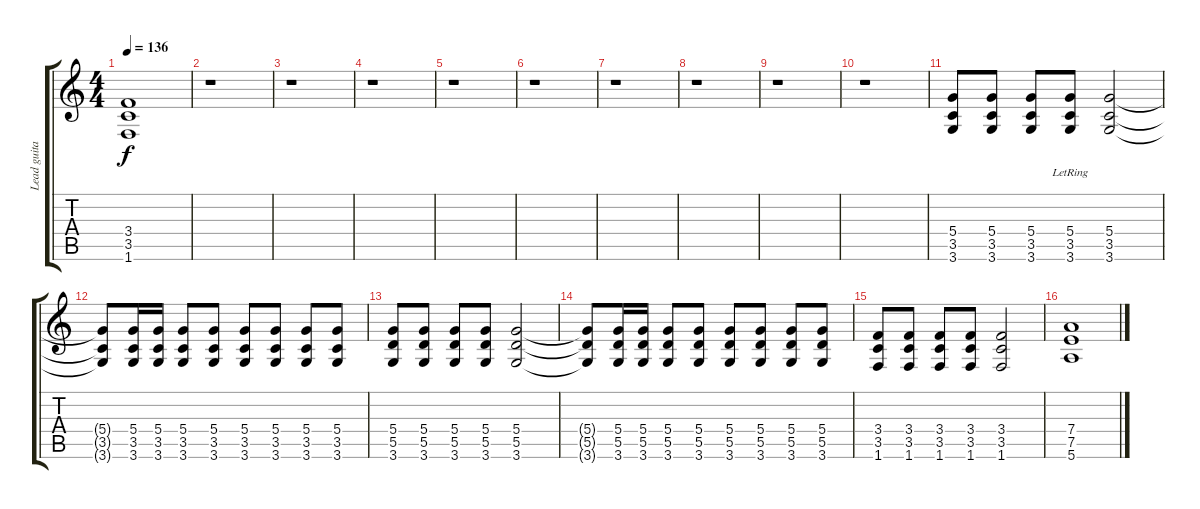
\track ("Lead guitar" "Lead guita") {instrument overdrivenguitar}
\staff {score tabs}
\tuning (E4 B3 G3 D3 A2 E2) {hide}
\ts (4 4)
\tempo 136
\clef g2
\ks c
(3.4{t} 3.5{t} 1.6{t}).1{dy f} |
r.1 |
r.1{volume 14} |
r.1 |
r.1 |
r.1 |
r.1 |
r.1 |
r.1 |
r.1 |
(5.4 3.5 3.6).8 (5.4 3.5 3.6).8 (5.4 3.5 3.6).8 (5.4{lr} 3.5{lr} 3.6{lr}).8 (5.4 3.5 3.6).2 |
(5.4{t} 3.5{t} 3.6{t}).8 (5.4 3.5 3.6).16 (5.4 3.5 3.6).16 (5.4 3.5 3.6).8 (5.4 3.5 3.6).8 (5.4 3.5 3.6).8 (5.4 3.5 3.6).8 (5.4 3.5 3.6).8 (5.4 3.5 3.6).8 |
(5.4 5.5 3.6).8 (5.4 5.5 3.6).8 (5.4 5.5 3.6).8 (5.4 5.5 3.6).8 (5.4 5.5 3.6).2 |
(5.4{t} 5.5{t} 3.6{t}).8 (5.4 5.5 3.6).16 (5.4 5.5 3.6).16 (5.4 5.5 3.6).8 (5.4 5.5 3.6).8 (5.4 5.5 3.6).8 (5.4 5.5 3.6).8 (5.4 5.5 3.6).8 (5.4 5.5 3.6).8 |
(3.4 3.5 1.6).8 (3.4 3.5 1.6).8 (3.4 3.5 1.6).8 (3.4 3.5 1.6).8 (3.4 3.5 1.6).2 |
(7.4 7.5 5.6).1
